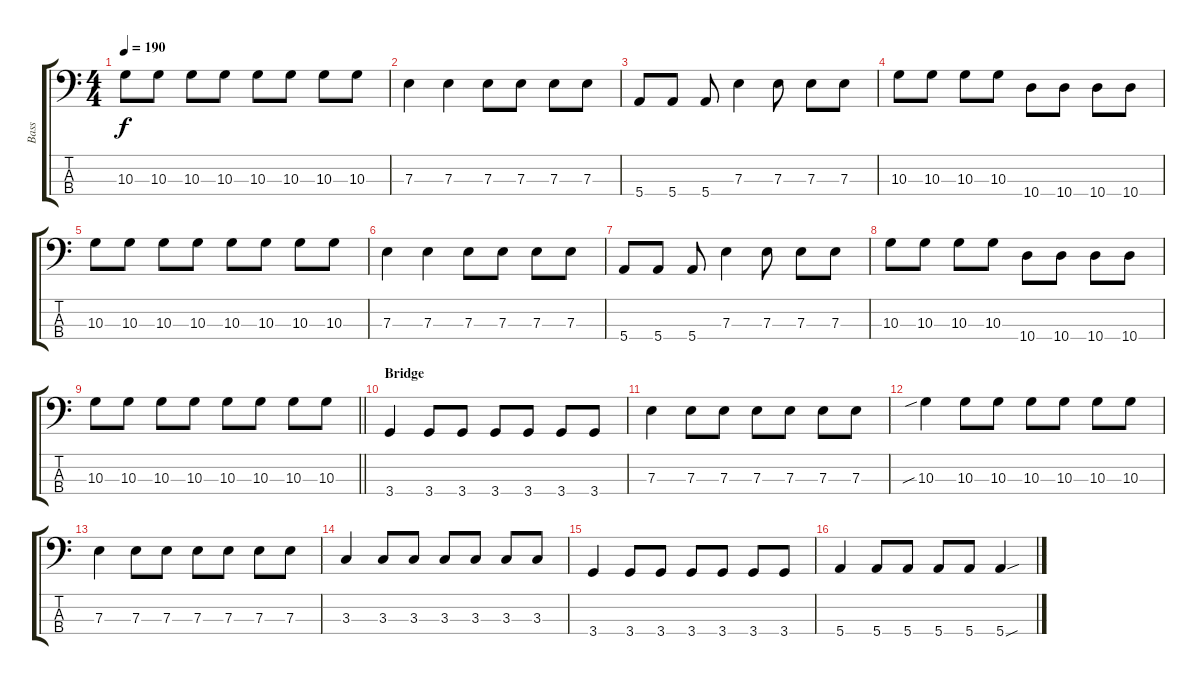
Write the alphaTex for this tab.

\track ("Bass" "Bass") {instrument electricbasspick}
\staff {score tabs}
\tuning (G2 D2 A1 E1) {hide}
\ts (4 4)
\tempo 190
\clef f4
\ks c
10.3.8{dy f} 10.3.8 10.3.8 10.3.8 10.3.8 10.3.8 10.3.8 10.3.8 |
7.3.4 7.3.4 7.3.8 7.3.8 7.3.8 7.3.8 |
5.4.8 5.4.8 5.4.8 7.3.4 7.3.8 7.3.8 7.3.8 |
10.3.8 10.3.8 10.3.8 10.3.8 10.4.8 10.4.8 10.4.8 10.4.8 |
10.3.8 10.3.8 10.3.8 10.3.8 10.3.8 10.3.8 10.3.8 10.3.8 |
7.3.4 7.3.4 7.3.8 7.3.8 7.3.8 7.3.8 |
5.4.8 5.4.8 5.4.8 7.3.4 7.3.8 7.3.8 7.3.8 |
10.3.8 10.3.8 10.3.8 10.3.8 10.4.8 10.4.8 10.4.8 10.4.8 |
\barLineRight lightlight
10.3.8 10.3.8 10.3.8 10.3.8 10.3.8 10.3.8 10.3.8 10.3.8 |
\section ("" "Bridge")
3.4.4 3.4.8 3.4.8 3.4.8 3.4.8 3.4.8 3.4.8 |
7.3.4 7.3.8 7.3.8 7.3.8 7.3.8 7.3.8 7.3.8 |
10.3{sib}.4 10.3.8 10.3.8 10.3.8 10.3.8 10.3.8 10.3.8 |
7.3.4 7.3.8 7.3.8 7.3.8 7.3.8 7.3.8 7.3.8 |
3.3.4 3.3.8 3.3.8 3.3.8 3.3.8 3.3.8 3.3.8 |
3.4.4 3.4.8 3.4.8 3.4.8 3.4.8 3.4.8 3.4.8 |
5.4.4 5.4.8 5.4.8 5.4.8 5.4.8 5.4{sou}.4
